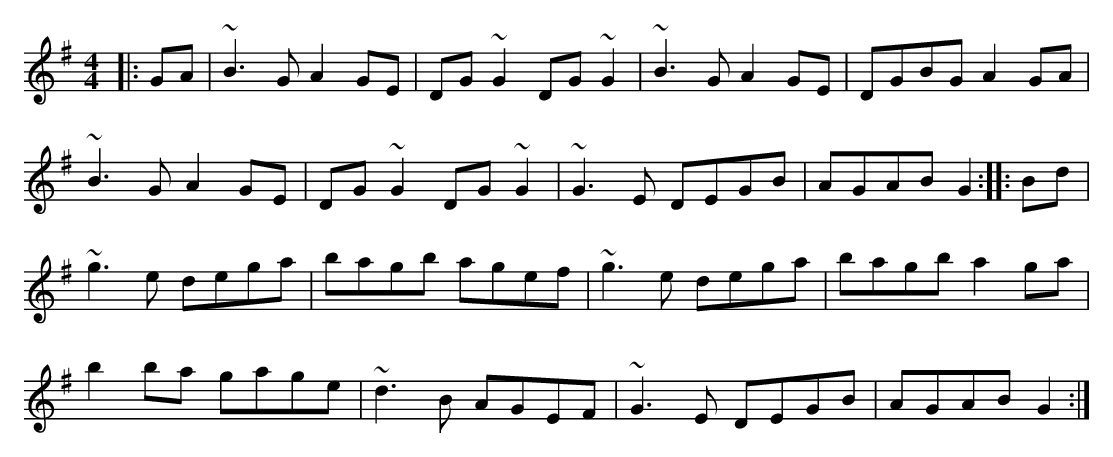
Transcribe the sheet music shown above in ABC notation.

X:1
M:4/4
K:G
|:GA|~B3G A2GE|DG~G2 DG~G2|~B3G A2GE|DGBG A2GA|
~B3G A2GE|DG~G2 DG~G2|~G3E DEGB|AGAB G2:|:Bd|
~g3e dega|bagb agef|~g3e dega|bagb a2ga|
b2ba gage|~d3B AGEF|~G3E DEGB|AGAB G2:|
